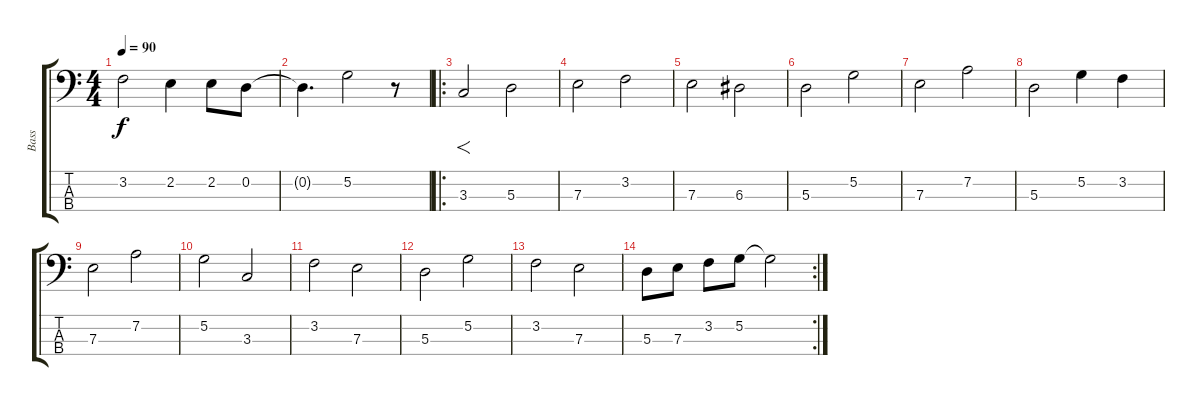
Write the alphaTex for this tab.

\track ("Bass" "Bass") {instrument contrabass}
\staff {score tabs}
\tuning (G2 D2 A1 E1) {hide}
\ts (4 4)
\tempo 90
\clef f4
\ks c
3.2.2{dy f instrument contrabass} 2.2.4 2.2.8 0.2.8 |
0.2{t}.4{d} 5.2.2 r.8 |
\ro
3.3.2{f} 5.3.2 |
7.3.2 3.2.2 |
7.3.2 6.3.2 |
5.3.2 5.2.2 |
7.3.2 7.2.2 |
5.3.2 5.2.4 3.2.4 |
7.3.2 7.2.2 |
5.2.2 3.3.2 |
3.2.2 7.3.2 |
5.3.2 5.2.2 |
3.2.2 7.3.2 |
\rc 2
5.3.8 7.3.8 3.2.8 5.2.8 5.2{t}.2
